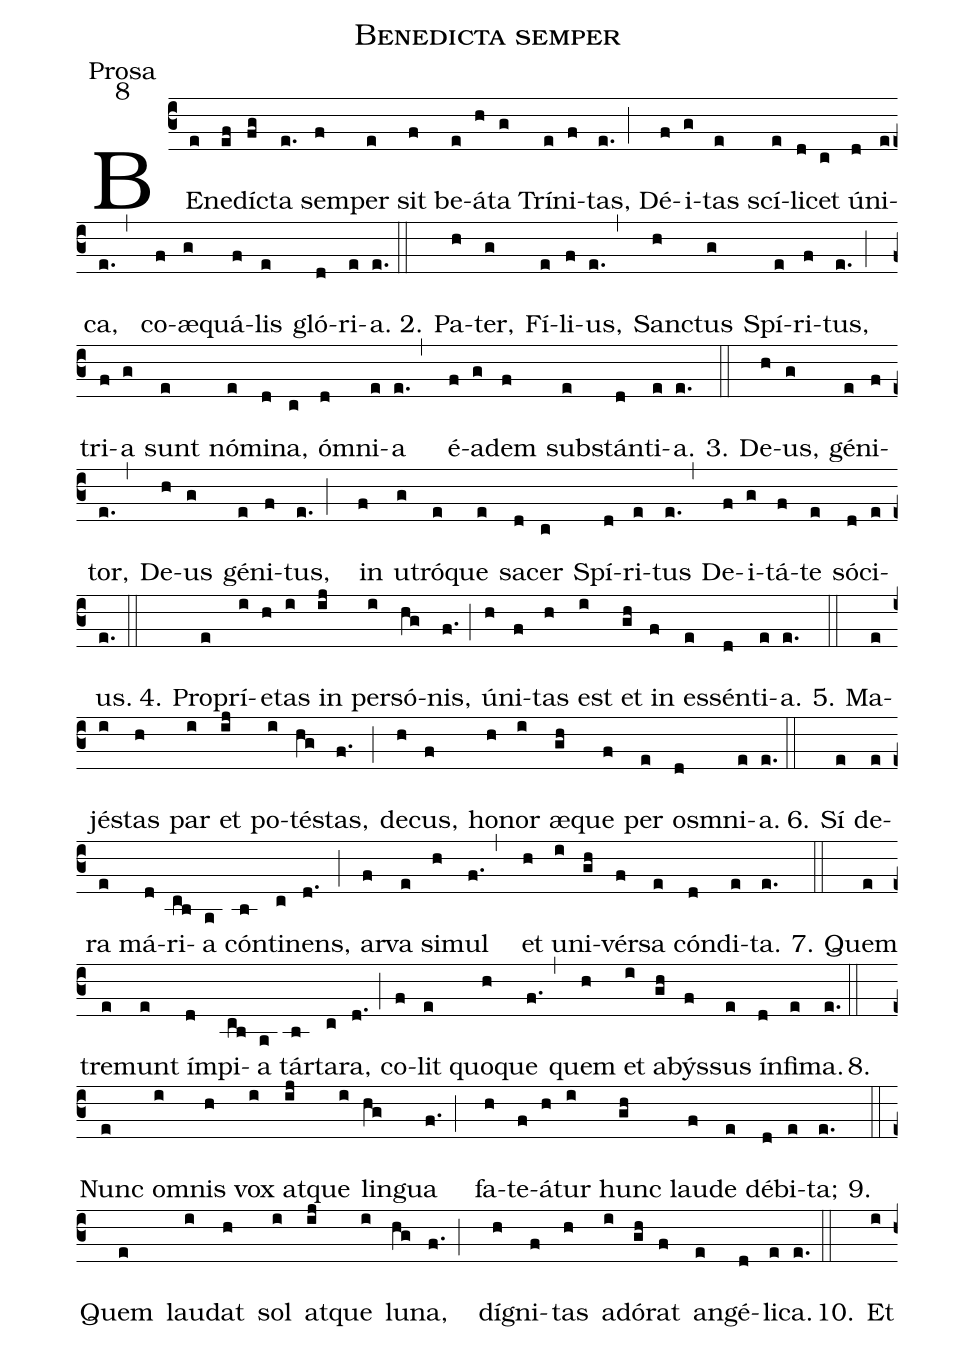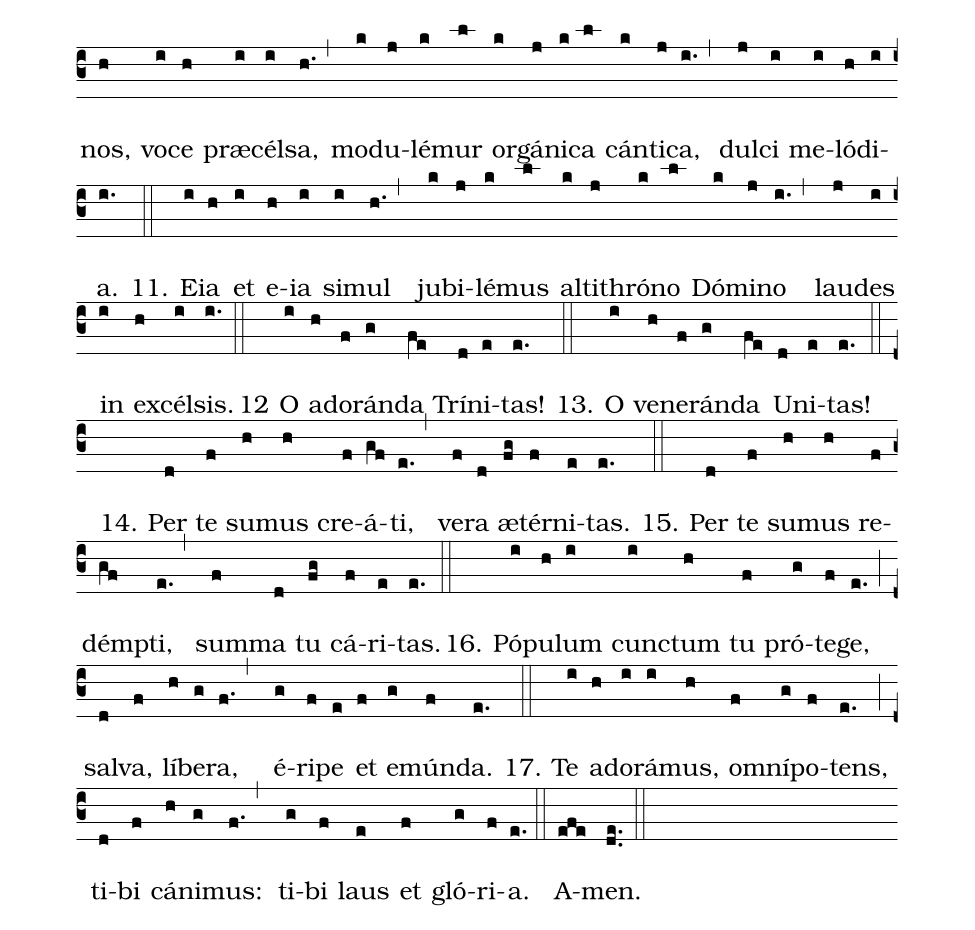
name:Benedicta semper;
office-part:Prosa;
mode:8;
%%
(c3)BE(e)ne(ef)dí(fg)cta(e.) sem(f)per(e) sit(f) be(e)á(h)ta(g) Trí(e)ni(f)tas,(e.;) Dé(f)i(g)tas(e) scí(e)li(d)cet(c) ú(d)ni(e)ca,(e.,) co(f)æ(g)quá(f)lis(e) gló(d)ri(e)a.(e.) (::)
 2.() Pa(h)ter,(g) Fí(e)li(f)us,(e.,) San(h)ctus(g) Spí(e)ri(f)tus,(e.;) tri(f)a(g) sunt(e) nó(e)mi(d)na,(c) óm(d)ni(e)a(e.,) é(f)a(g)dem(f) sub(e)stán(d)ti(e)a.(e.)  3.(::) De(h)us,(g) gé(e)ni(f)tor,(e.,) De(h)us(g) gé(e)ni(f)tus,(e.;) in(f) u(g)tró(e)que(e) sa(d)cer(c) Spí(d)ri(e)tus(e.,) De(f)i(g)tá(f)te(e) só(d)ci(e)us.(e.) (::)
  4.() Pro(e)prí(i)e(h)tas(i) in(ij) per(i)só(hg)nis,(f.) (;) ú(h)ni(f)tas(h) est(i) et(gh) in(f) es(e)sén(d)ti(e)a.(e.)  5.(::) Ma(e)jé(i)stas(h) par(i) et(ij) po(i)té(hg)stas,(f.) (;) de(h)cus,(f) ho(h)nor(i) æ(gh)que(f) per(e) os(d)mni(e)a.(e.) (::)
 6.() Sí(e) de(e)ra(e) má(d)ri(cb)a(a) cón(b)ti(c)nens,(d.) (;) ar(f)va(e) si(h)mul(f.,) et(h) u(i)ni(gh)vér(f)sa(e) cón(d)di(e)ta.(e.)  7.(::) Quem(e) tre(e)munt(e) ím(d)pi(cb)a(a) tár(b)ta(c)ra,(d.) (;) co(f)lit(e) quo(h)que(f.,) quem(h) et(i) a(gh)býs(f)sus(e) ín(d)fi(e)ma.(e.) (::)
 8.() Nunc(e) om(i)nis(h) vox(i) at(ij)que(i) lin(hg)gua(f.;) fa(h)te(f)á(h)tur(i) hunc(gh) lau(f)de(e) dé(d)bi(e)ta;(e.)  9.(::) Quem(e) lau(i)dat(h) sol(i) at(ij)que(i) lu(hg)na,(f.;) dí(h)gni(f)tas(h) a(i)dó(gh)rat(f) an(e)gé(d)li(e)ca.(e.) (::)
 10.() Et(i) nos,(h) vo(i)ce(h) præ(i)cél(i)sa,(h.,) mo(k)du(j)lé(k)mur(l) or(k)gá(j)ni(k)ca(l) cán(k)ti(j)ca,(i.,) dul(j)ci(i) me(i)ló(h)di(i)a.(i.)  11.(::) E(i)ia(h) et(i) e(h)ia(i) si(i)mul(h.,) ju(k)bi(j)lé(k)mus(l) al(k)ti(j)thró(k)no(l) Dó(k)mi(j)no(i.,) lau(j)des(i) in(i) ex(h)cél(i)sis.(i.) (::)
 12() O(i) a(h)do(f)rán(g)da(fe) Trí(d)ni(e)tas!(e.)  13.(::) O(i) ve(h)ne(f)rán(g)da(fe) U(d)ni(e)tas!(e.) (::)
 14.() Per(d) te(f) su(h)mus(h) cre(f)á(gf)ti,(e.,) ve(f)ra(d) æ(fg)tér(f)ni(e)tas.(e.)  15.(::) Per(d) te(f) su(h)mus(h) re(f)dém(gf)pti,(e.,) sum(f)ma(d) tu(fg) cá(f)ri(e)tas.(e.) (::)
 16.() Pó(i)pu(h)lum(i) cun(i)ctum(h) tu(f) pró(g)te(f)ge,(e.) (;) sal(d)va,(f) lí(h)be(g)ra,(f.,) é(g)ri(f)pe(e) et(f) e(g)mún(f)da.(e.)  17.(::) Te(i) a(h)do(i)rá(i)mus,(h) om(f)ní(g)po(f)tens,(e.) (;) ti(d)bi(f) cá(h)ni(g)mus:(f.,) ti(g)bi(f) laus(e) et(f) gló(g)ri(f)a.(e.) (::)
A(efe)men.(d.e.) (::)
